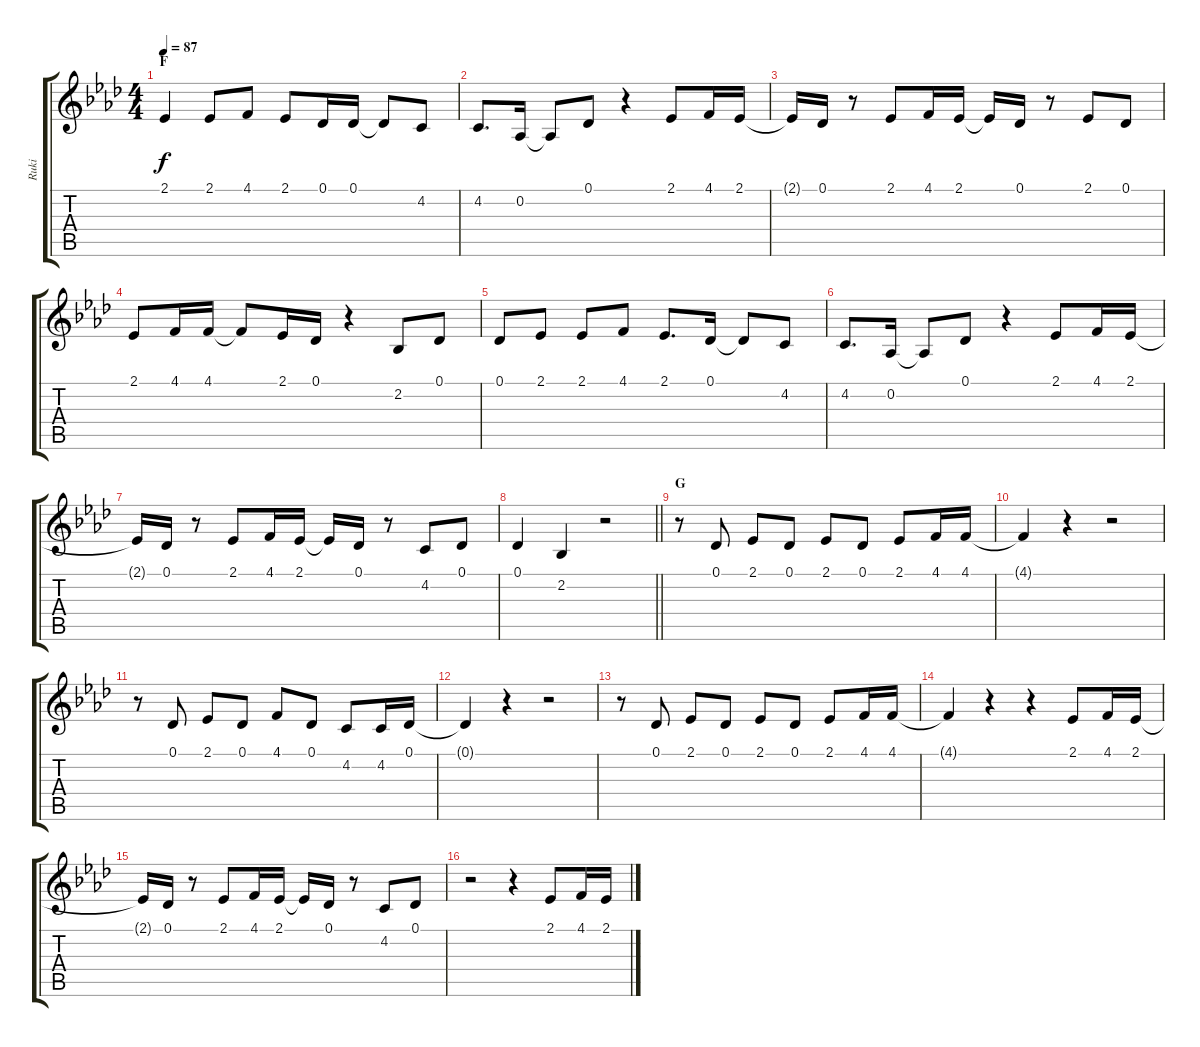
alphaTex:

\track ("Ruki" "Ruki") {instrument voiceoohs}
\staff {score tabs}
\tuning (Db4 Ab3 E3 B2 Gb2 Db2) {hide}
\ts (4 4)
\section ("" "F")
\tempo 87
\clef g2
\ks ab
2.1.4{dy f} 2.1.8 4.1.8 2.1.8 0.1.16 0.1.16 0.1{t}.8 4.2.8 |
4.2.8{d} 0.2.16 0.2{t}.8 0.1.8 r.4 2.1.8 4.1.16 2.1.16 |
2.1{t}.16 0.1.16 r.8 2.1.8 4.1.16 2.1.16 2.1{t}.16 0.1.16 r.8 2.1.8 0.1.8 |
2.1.8 4.1.16 4.1.16 4.1{t}.8 2.1.16 0.1.16 r.4 2.2.8 0.1.8 |
0.1.8 2.1.8 2.1.8 4.1.8 2.1.8{d} 0.1.16 0.1{t}.8 4.2.8 |
4.2.8{d} 0.2.16 0.2{t}.8 0.1.8 r.4 2.1.8 4.1.16 2.1.16 |
2.1{t}.16 0.1.16 r.8 2.1.8 4.1.16 2.1.16 2.1{t}.16 0.1.16 r.8 4.2.8 0.1.8 |
\barLineRight lightlight
0.1.4 2.2.4 r.2 |
\section ("" "G")
r.8 0.1.8 2.1.8 0.1.8 2.1.8 0.1.8 2.1.8 4.1.16 4.1.16 |
4.1{t}.4 r.4 r.2 |
r.8 0.1.8 2.1.8 0.1.8 4.1.8 0.1.8 4.2.8 4.2.16 0.1.16 |
0.1{t}.4 r.4 r.2 |
r.8 0.1.8 2.1.8 0.1.8 2.1.8 0.1.8 2.1.8 4.1.16 4.1.16 |
4.1{t}.4 r.4 r.4 2.1.8 4.1.16 2.1.16 |
2.1{t}.16 0.1.16 r.8 2.1.8 4.1.16 2.1.16 2.1{t}.16 0.1.16 r.8 4.2.8 0.1.8 |
r.2 r.4 2.1.8 4.1.16 2.1.16
